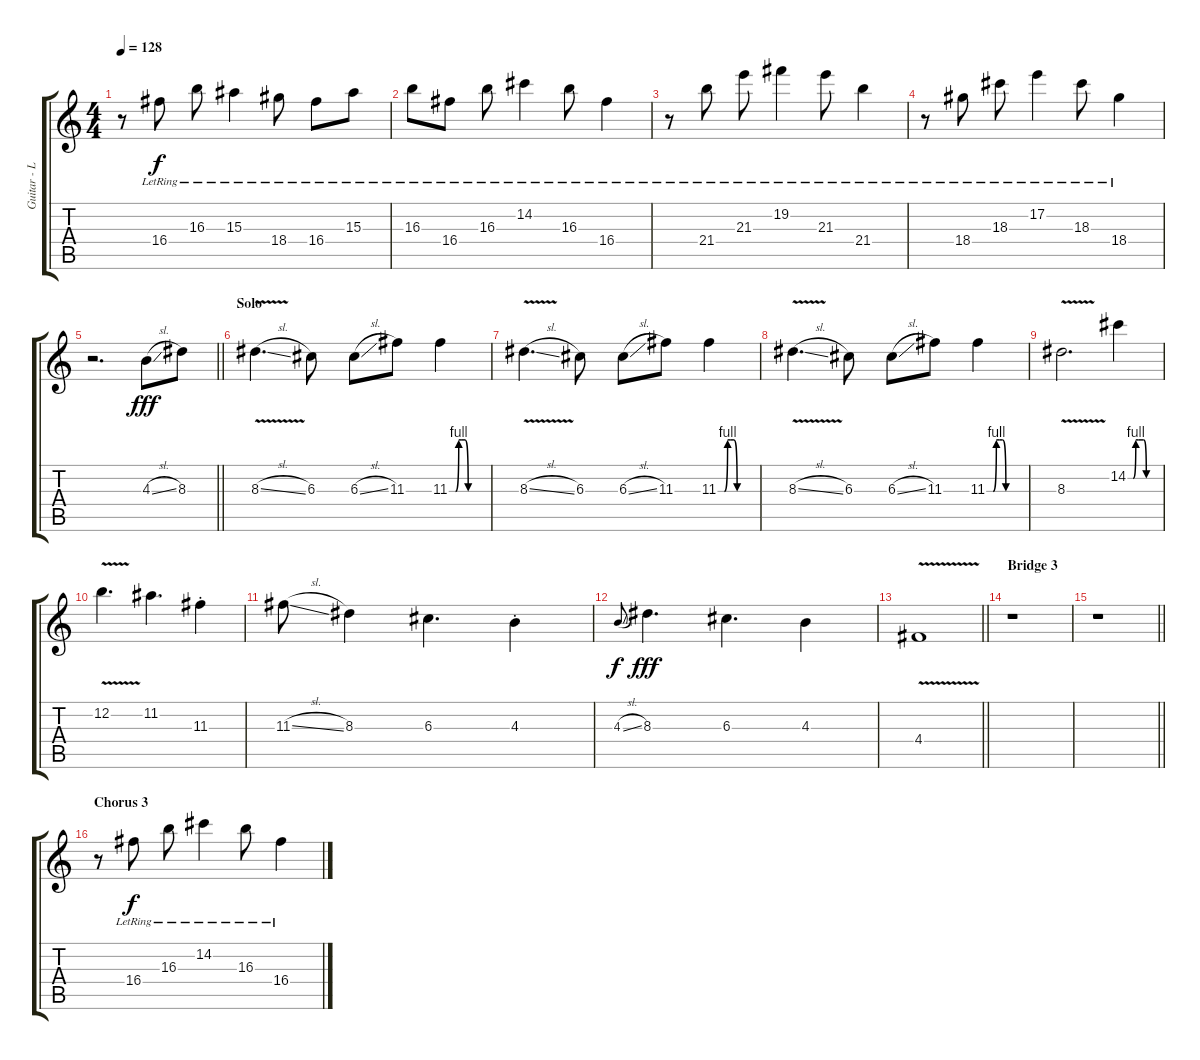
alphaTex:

\track ("Guitar - Lead" "Guitar - L") {instrument distortionguitar}
\staff {score tabs}
\tuning (E4 B3 G3 D3 A2 E2) {hide}
\ts (4 4)
\tempo 128
\clef g2
\ks c
r.8{dy f balance 2} 16.4{lr}.8 16.3{lr}.8 15.3{lr}.4 18.4{lr}.8 16.4{lr}.8 15.3{lr}.8 |
16.3{lr}.8 16.4{lr}.8{balance 14} 16.3{lr}.8 14.2{lr}.4 16.3{lr}.8 16.4{lr}.4 |
r.8 21.4{lr}.8 21.3{lr}.8 19.2{lr}.4 21.3{lr}.8 21.4{lr}.4 |
r.8 18.4{lr}.8 18.3{lr}.8 17.2{lr}.4 18.3{lr}.8 18.4{lr}.4 |
\barLineRight lightlight
r.2{d volume 16 balance 8 instrument distortionguitar} 4.3{sl}.8{dy fff} 8.3.8 |
\section ("" "Solo")
8.3{v sl}.4{d} 6.3.8 6.3{sl}.8 11.3.8 11.3{be (custom 0 0 5 0 10 0 15 4 20 4 25 4 30 0 60 0)}.4 |
8.3{v sl}.4{d} 6.3.8 6.3{sl}.8 11.3.8 11.3{be (custom 0 0 5 0 10 0 15 4 20 4 25 4 30 0 60 0)}.4 |
8.3{v sl}.4{d} 6.3.8 6.3{sl}.8 11.3.8 11.3{be (custom 0 0 5 0 10 0 15 4 20 4 25 4 30 0 60 0)}.4 |
8.3{v}.2{d} 14.2{be (custom 0 0 10 0 15 4 20 4 30 4 35 0 60 0)}.4 |
12.2{v}.4{d} 11.2.4{d} 11.3{st}.4 |
11.3{sl}.8 8.3.4 6.3.4{d} 4.3{st}.4 |
4.3{sl}.8{gr onbeat dy f} 8.3.4{d dy fff} 6.3.4{d} 4.3.4 |
\barLineRight lightlight
4.4{v}.1 |
\section ("" "Bridge 3")
r.1 |
\barLineRight lightlight
r.1 |
\section ("" "Chorus 3")
r.8{balance 14 instrument electricguitarjazz} 16.4{lr}.8{dy f} 16.3{lr}.8 14.2{lr}.4 16.3{lr}.8 16.4{lr}.4
